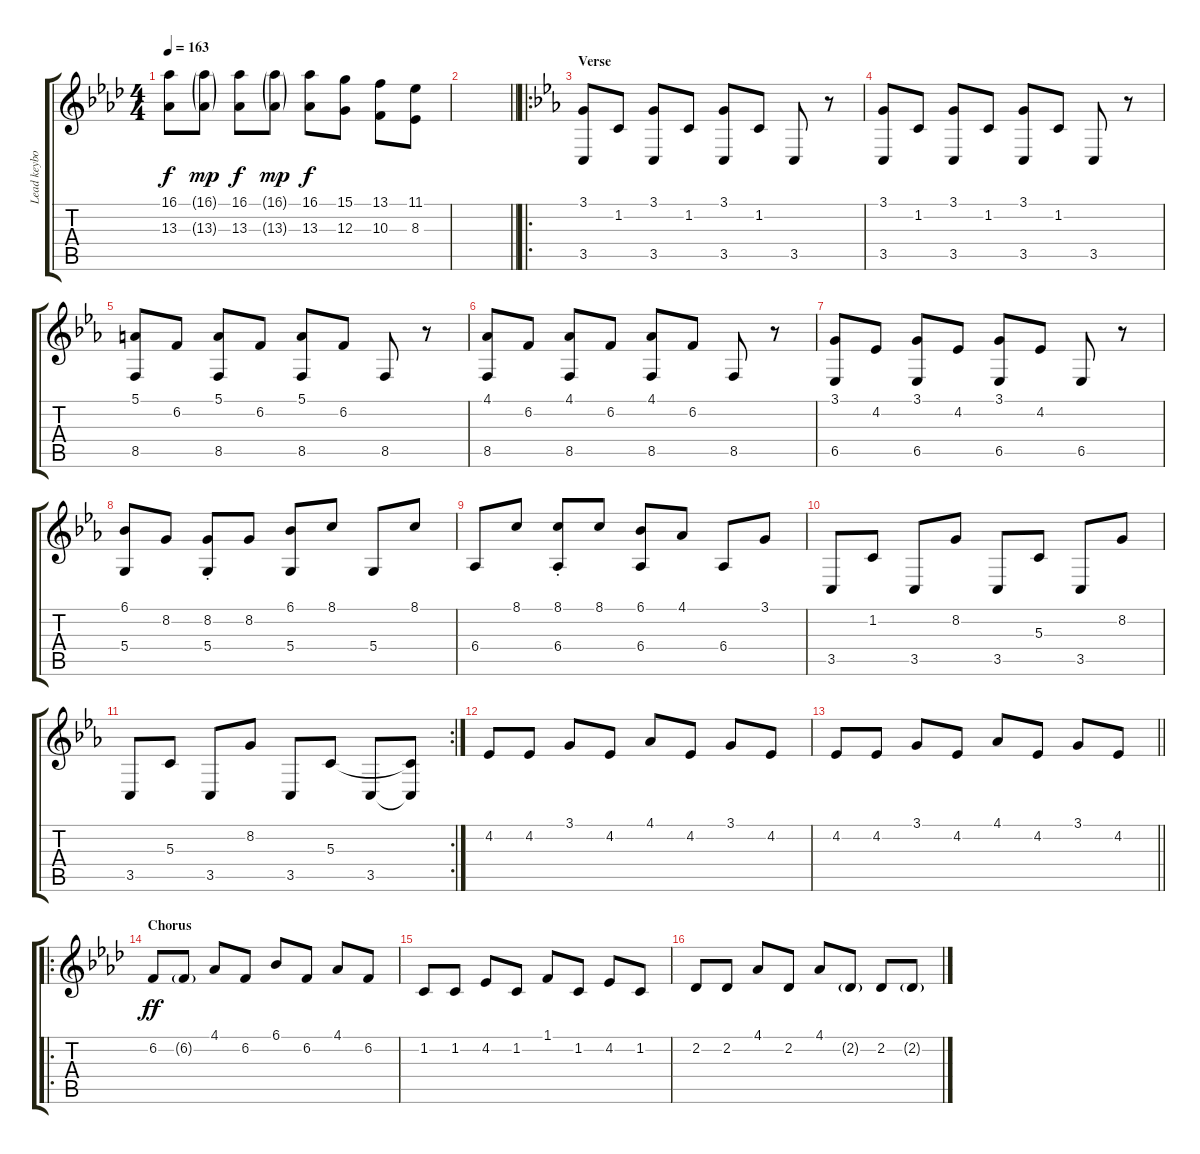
\track ("Lead keyboards" "Lead keybo") {instrument lead1square}
\staff {score tabs}
\tuning (E4 B3 G3 D3 A2 E2) {hide}
\ts (4 4)
\tempo 163
\clef g2
\ks fminor
(16.1 13.3).8{dy f} (16.1{g} 13.3{g}).8{dy mp} (16.1 13.3).8{dy f} (16.1{g} 13.3{g}).8{dy mp} (16.1 13.3).8{dy f} (15.1 12.3).8 (13.1 10.3).8 (11.1 8.3).8 |
\barLineRight lightlight
|
\ro
\section ("" "Verse")
\ks cminor
(3.1 3.5).8 1.2.8 (3.1 3.5).8 1.2.8 (3.1 3.5).8 1.2.8 3.5.8 r.8 |
(3.1 3.5).8 1.2.8 (3.1 3.5).8 1.2.8 (3.1 3.5).8 1.2.8 3.5.8 r.8 |
(5.1 8.5).8 6.2.8 (5.1 8.5).8 6.2.8 (5.1 8.5).8 6.2.8 8.5.8 r.8 |
(4.1 8.5).8 6.2.8 (4.1 8.5).8 6.2.8 (4.1 8.5).8 6.2.8 8.5.8 r.8 |
(3.1 6.5).8 4.2.8 (3.1 6.5).8 4.2.8 (3.1 6.5).8 4.2.8 6.5.8 r.8 |
(6.1 5.4).8 8.2.8 (8.2{st} 5.4).8 8.2.8 (6.1 5.4).8 8.1.8 5.4.8 8.1.8 |
6.4.8 8.1.8 (8.1{st} 6.4).8 8.1.8 (6.1 6.4).8 4.1.8 6.4.8 3.1.8 |
3.5.8 1.2.8 3.5.8 8.2.8 3.5.8 5.3.8 3.5.8 8.2.8 |
\rc 2
3.5.8 5.3.8 3.5.8 8.2.8 3.5.8 5.3.8 3.5.8 (5.3{t} 3.5{t}).8 |
4.2.8 4.2.8 3.1.8 4.2.8 4.1.8 4.2.8 3.1.8 4.2.8 |
\barLineRight lightlight
4.2.8 4.2.8 3.1.8 4.2.8 4.1.8 4.2.8 3.1.8 4.2.8 |
\ro
\section ("" "Chorus")
\ks fminor
6.2.8{dy ff} 6.2{g}.8 4.1.8 6.2.8 6.1.8 6.2.8 4.1.8 6.2.8 |
1.2.8 1.2.8 4.2.8 1.2.8 1.1.8 1.2.8 4.2.8 1.2.8 |
2.2.8 2.2.8 4.1.8 2.2.8 4.1.8 2.2{g}.8 2.2.8 2.2{g}.8
